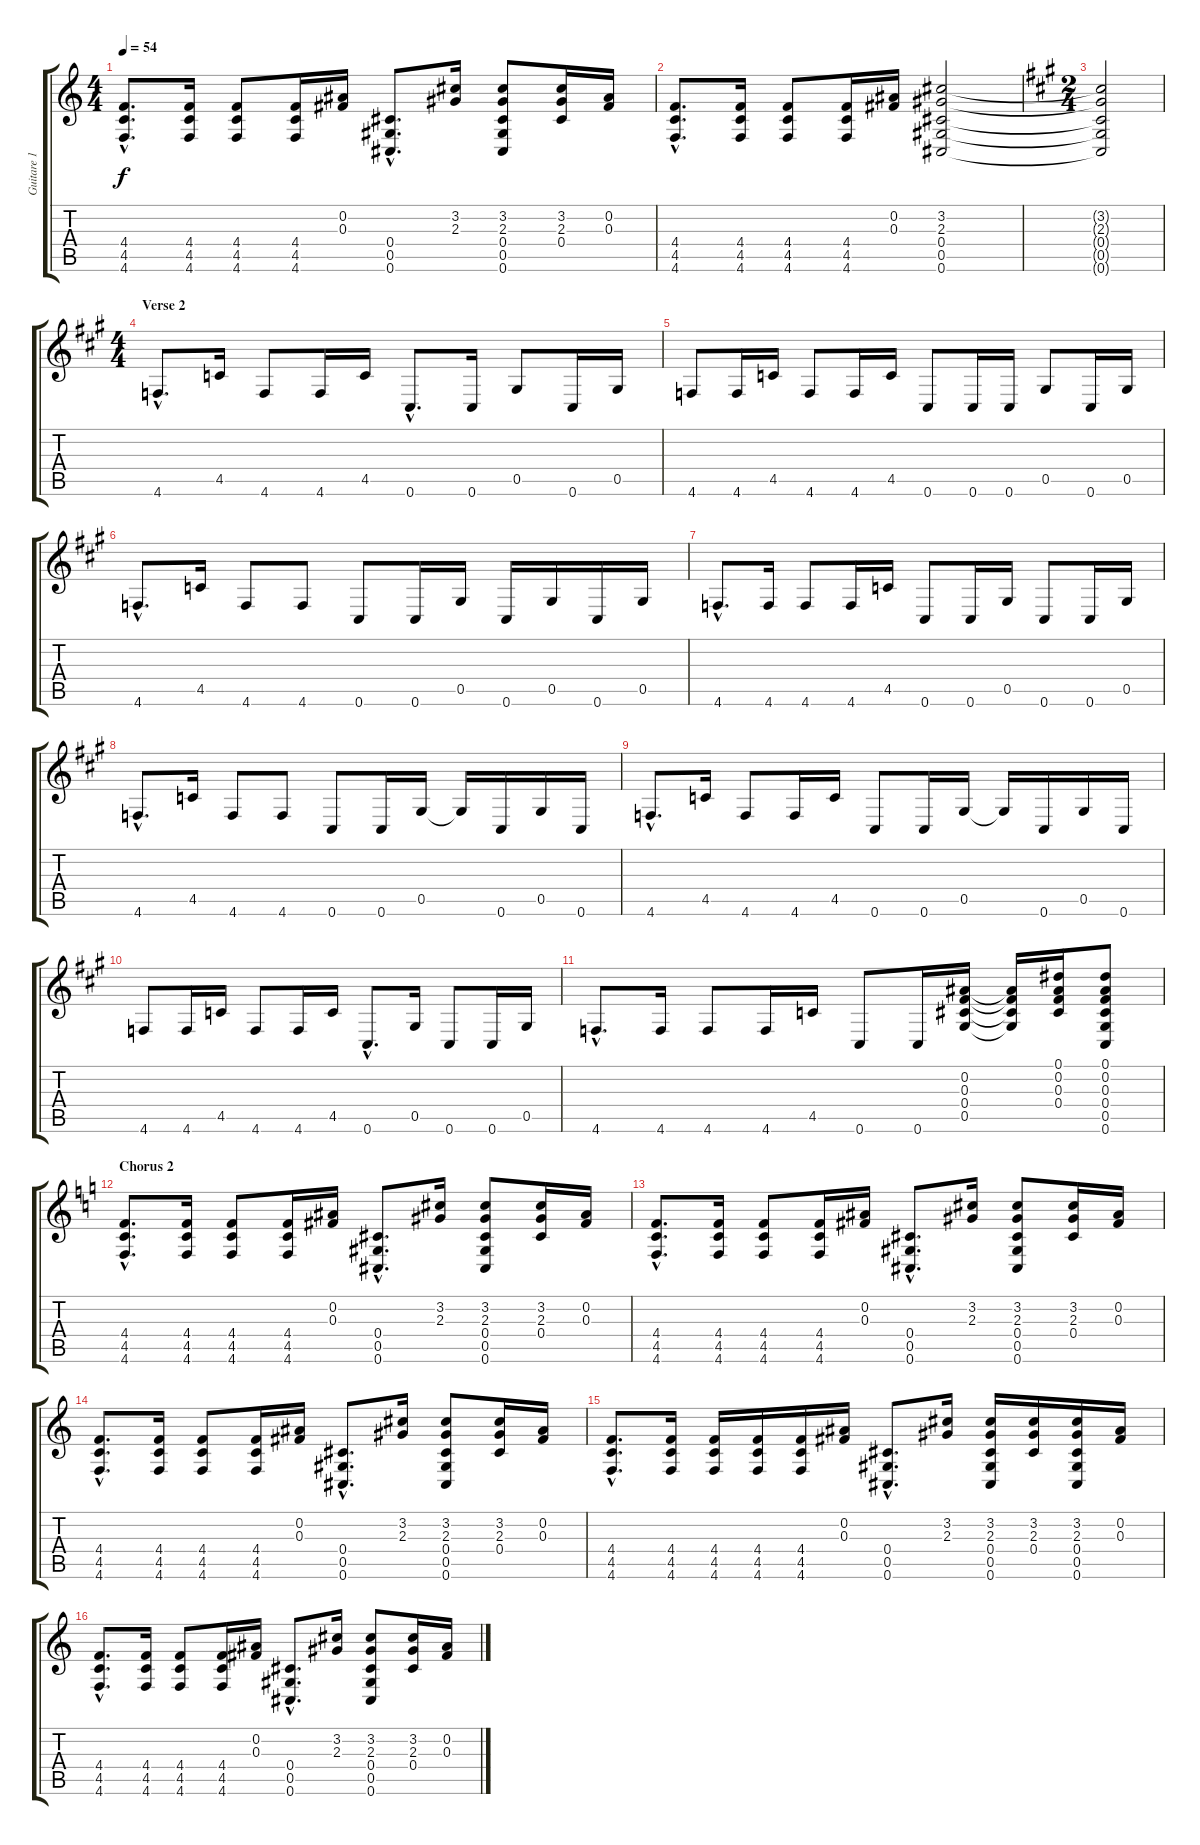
\track ("Guitare 1" "Guitare 1") {instrument acousticguitarsteel}
\staff {score tabs}
\tuning (Eb4 Bb3 Gb3 Db3 Ab2 Db2) {hide}
\ts (4 4)
\tempo 54
\clef g2
\ks c
(4.4{hac} 4.5{hac} 4.6{hac}).8{d dy f} (4.4 4.5 4.6).16 (4.4 4.5 4.6).8 (4.4 4.5 4.6).16 (0.2 0.3).16 (0.4{hac} 0.5{hac} 0.6{hac}).8{d} (3.2 2.3).16 (3.2 2.3 0.4 0.5 0.6).8 (3.2 2.3 0.4).16 (0.2 0.3).16 |
(4.4{hac} 4.5{hac} 4.6{hac}).8{d} (4.4 4.5 4.6).16 (4.4 4.5 4.6).8 (4.4 4.5 4.6).16 (0.2 0.3).16 (3.2 2.3 0.4 0.5 0.6).2 |
\ts (2 4)
\ks a
(3.2{t} 2.3{t} 0.4{t} 0.5{t} 0.6{t}).2 |
\ts (4 4)
\section ("" "Verse 2")
4.6{hac}.8{d} 4.5.16 4.6.8 4.6.16 4.5.16 0.6{hac}.8{d} 0.6.16 0.5.8 0.6.16 0.5.16 |
4.6.8 4.6.16 4.5.16 4.6.8 4.6.16 4.5.16 0.6.8 0.6.16 0.6.16 0.5.8 0.6.16 0.5.16 |
4.6{hac}.8{d} 4.5.16 4.6.8 4.6.8 0.6.8 0.6.16 0.5.16 0.6.16 0.5.16 0.6.16 0.5.16 |
4.6{hac}.8{d} 4.6.16 4.6.8 4.6.16 4.5.16 0.6.8 0.6.16 0.5.16 0.6.8 0.6.16 0.5.16 |
4.6{hac}.8{d} 4.5.16 4.6.8 4.6.8 0.6.8 0.6.16 0.5.16 0.5{t}.16 0.6.16 0.5.16 0.6.16 |
4.6{hac}.8{d} 4.5.16 4.6.8 4.6.16 4.5.16 0.6.8 0.6.16 0.5.16 0.5{t}.16 0.6.16 0.5.16 0.6.16 |
4.6.8 4.6.16 4.5.16 4.6.8 4.6.16 4.5.16 0.6{hac}.8{d} 0.5.16 0.6.8 0.6.16 0.5.16 |
4.6{hac}.8{d} 4.6.16 4.6.8 4.6.16 4.5.16 0.6.8 0.6.16 (0.2 0.3 0.4 0.5).16 (0.2{t} 0.3{t} 0.4{t} 0.5{t}).16 (0.1 0.2 0.3 0.4).16 (0.1 0.2 0.3 0.4 0.5 0.6).8 |
\section ("" "Chorus 2")
\ks c
(4.4{hac} 4.5{hac} 4.6{hac}).8{d} (4.4 4.5 4.6).16 (4.4 4.5 4.6).8 (4.4 4.5 4.6).16 (0.2 0.3).16 (0.4{hac} 0.5{hac} 0.6{hac}).8{d} (3.2 2.3).16 (3.2 2.3 0.4 0.5 0.6).8 (3.2 2.3 0.4).16 (0.2 0.3).16 |
(4.4{hac} 4.5{hac} 4.6{hac}).8{d} (4.4 4.5 4.6).16 (4.4 4.5 4.6).8 (4.4 4.5 4.6).16 (0.2 0.3).16 (0.4{hac} 0.5{hac} 0.6{hac}).8{d} (3.2 2.3).16 (3.2 2.3 0.4 0.5 0.6).8 (3.2 2.3 0.4).16 (0.2 0.3).16 |
(4.4{hac} 4.5{hac} 4.6{hac}).8{d} (4.4 4.5 4.6).16 (4.4 4.5 4.6).8 (4.4 4.5 4.6).16 (0.2 0.3).16 (0.4{hac} 0.5{hac} 0.6{hac}).8{d} (3.2 2.3).16 (3.2 2.3 0.4 0.5 0.6).8 (3.2 2.3 0.4).16 (0.2 0.3).16 |
(4.4{hac} 4.5{hac} 4.6{hac}).8{d} (4.4 4.5 4.6).16 (4.4 4.5 4.6).16 (4.4 4.5 4.6).16 (4.4 4.5 4.6).16 (0.2 0.3).16 (0.4{hac} 0.5{hac} 0.6{hac}).8{d} (3.2 2.3).16 (3.2 2.3 0.4 0.5 0.6).16 (3.2 2.3 0.4).16 (3.2 2.3 0.4 0.5 0.6).16 (0.2 0.3).16 |
(4.4{hac} 4.5{hac} 4.6{hac}).8{d} (4.4 4.5 4.6).16 (4.4 4.5 4.6).8 (4.4 4.5 4.6).16 (0.2 0.3).16 (0.4{hac} 0.5{hac} 0.6{hac}).8{d} (3.2 2.3).16 (3.2 2.3 0.4 0.5 0.6).8 (3.2 2.3 0.4).16 (0.2 0.3).16
